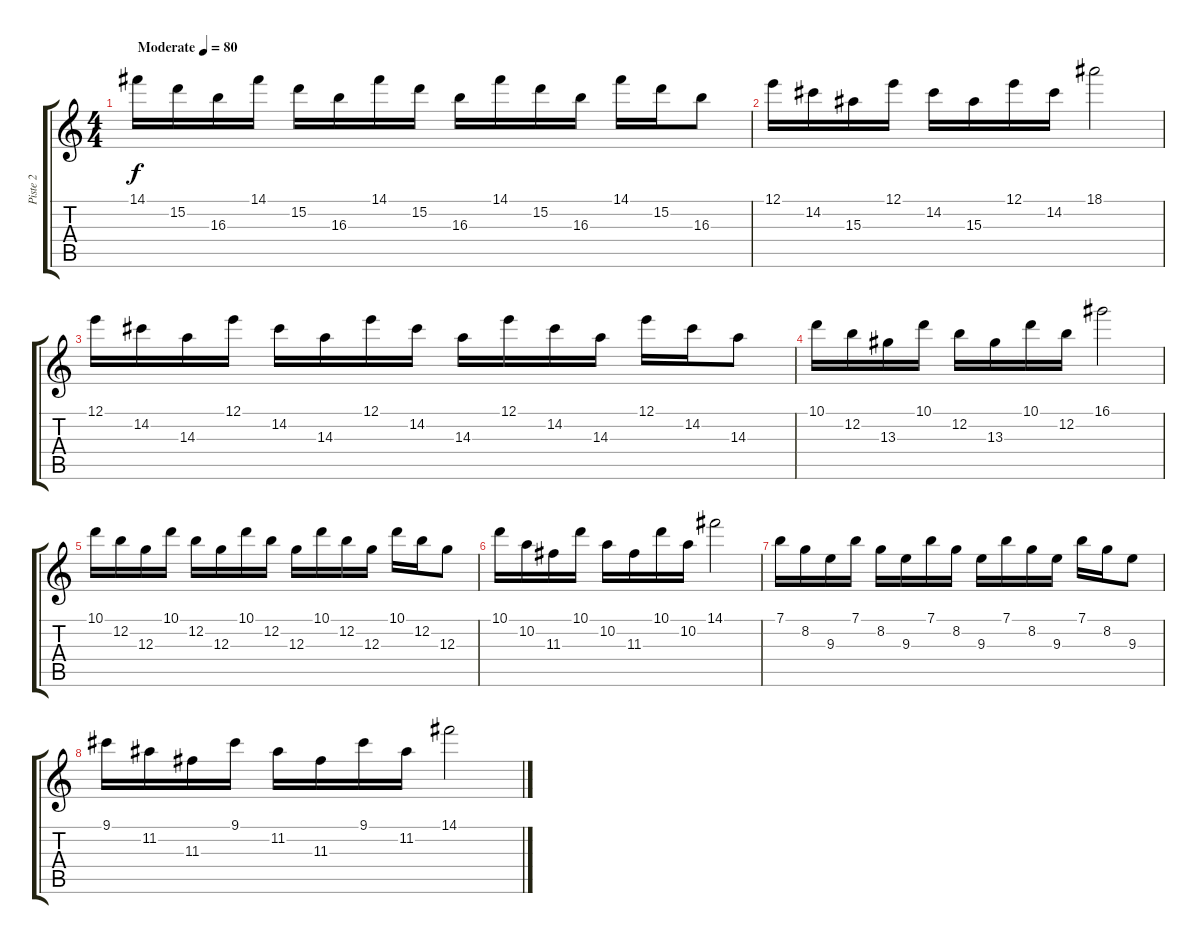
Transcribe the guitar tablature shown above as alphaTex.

\track ("Piste 2" "Piste 2") {instrument acousticguitarsteel}
\staff {score tabs}
\tuning (E4 B3 G3 D3 A2 E2) {hide}
\ts (4 4)
\tempo (80 "Moderate")
\clef g2
\ks c
14.1.16{dy f instrument acousticguitarsteel} 15.2.16 16.3.16 14.1.16 15.2.16 16.3.16 14.1.16 15.2.16 16.3.16 14.1.16 15.2.16 16.3.16 14.1.16 15.2.16 16.3.8 |
12.1.16 14.2.16 15.3.16 12.1.16 14.2.16 15.3.16 12.1.16 14.2.16 18.1.2 |
12.1.16 14.2.16 14.3.16 12.1.16 14.2.16 14.3.16 12.1.16 14.2.16 14.3.16 12.1.16 14.2.16 14.3.16 12.1.16 14.2.16 14.3.8 |
10.1.16 12.2.16 13.3.16 10.1.16 12.2.16 13.3.16 10.1.16 12.2.16 16.1.2 |
10.1.16 12.2.16 12.3.16 10.1.16 12.2.16 12.3.16 10.1.16 12.2.16 12.3.16 10.1.16 12.2.16 12.3.16 10.1.16 12.2.16 12.3.8 |
10.1.16 10.2.16 11.3.16 10.1.16 10.2.16 11.3.16 10.1.16 10.2.16 14.1.2 |
7.1.16 8.2.16 9.3.16 7.1.16 8.2.16 9.3.16 7.1.16 8.2.16 9.3.16 7.1.16 8.2.16 9.3.16 7.1.16 8.2.16 9.3.8 |
9.1.16 11.2.16 11.3.16 9.1.16 11.2.16 11.3.16 9.1.16 11.2.16 14.1.2
